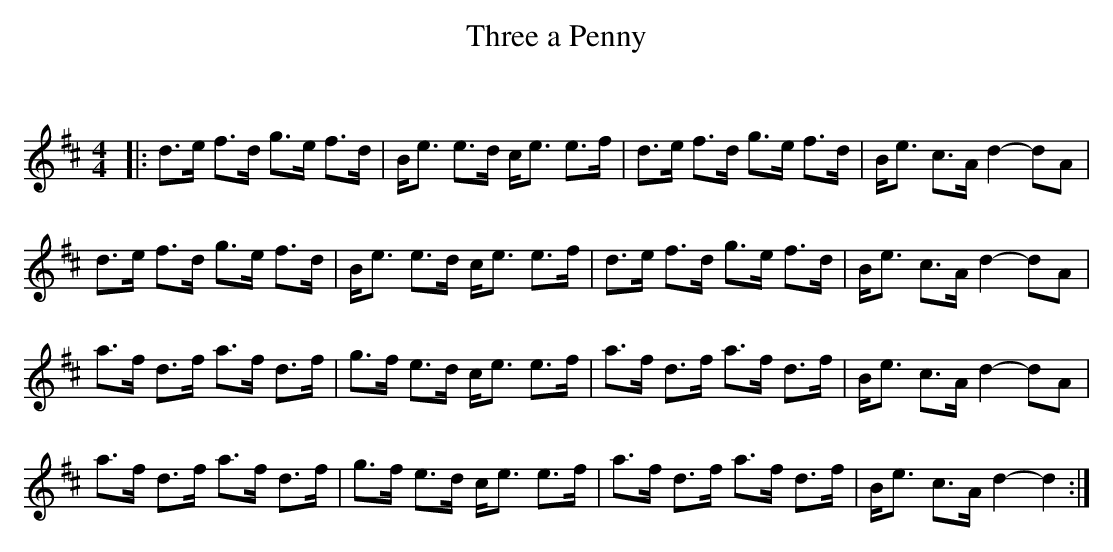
X:1
T: Three a Penny
C:
Q: 128
K:D
M:4/4
L:1/16
|:d3e f3d g3e f3d|Be3 e3d ce3 e3f|d3e f3d g3e f3d|Be3 c3A d4-d2A2|
d3e f3d g3e f3d|Be3 e3d ce3 e3f|d3e f3d g3e f3d|Be3 c3A d4-d2A2|
a3f d3f a3f d3f|g3f e3d ce3 e3f|a3f d3f a3f d3f|Be3 c3A d4-d2A2|
a3f d3f a3f d3f|g3f e3d ce3 e3f|a3f d3f a3f d3f|Be3 c3A d4-d4:|
